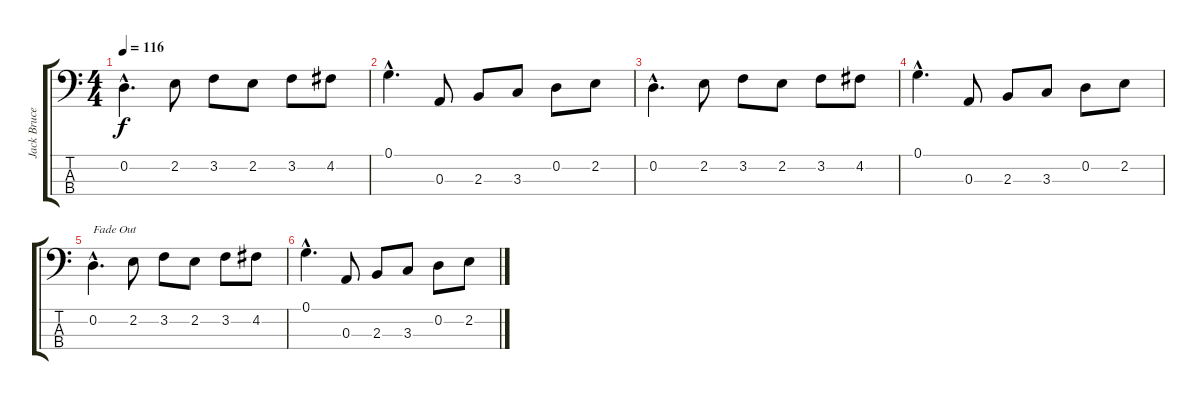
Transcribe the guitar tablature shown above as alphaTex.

\track ("Jack Bruce" "Jack Bruce") {instrument electricbassfinger}
\staff {score tabs}
\tuning (G2 D2 A1 E1) {hide}
\ts (4 4)
\tempo 116
\clef f4
\ks c
0.2{hac}.4{d dy f} 2.2.8 3.2.8 2.2.8 3.2.8 4.2.8 |
0.1{hac}.4{d} 0.3.8 2.3.8 3.3.8 0.2.8 2.2.8 |
0.2{hac}.4{d} 2.2.8 3.2.8 2.2.8 3.2.8 4.2.8 |
0.1{hac}.4{d} 0.3.8 2.3.8 3.3.8 0.2.8 2.2.8 |
0.2{hac}.4{d txt "Fade Out" volume 4} 2.2.8 3.2.8 2.2.8 3.2.8 4.2.8 |
0.1{hac}.4{d volume 0} 0.3.8 2.3.8 3.3.8 0.2.8 2.2.8
